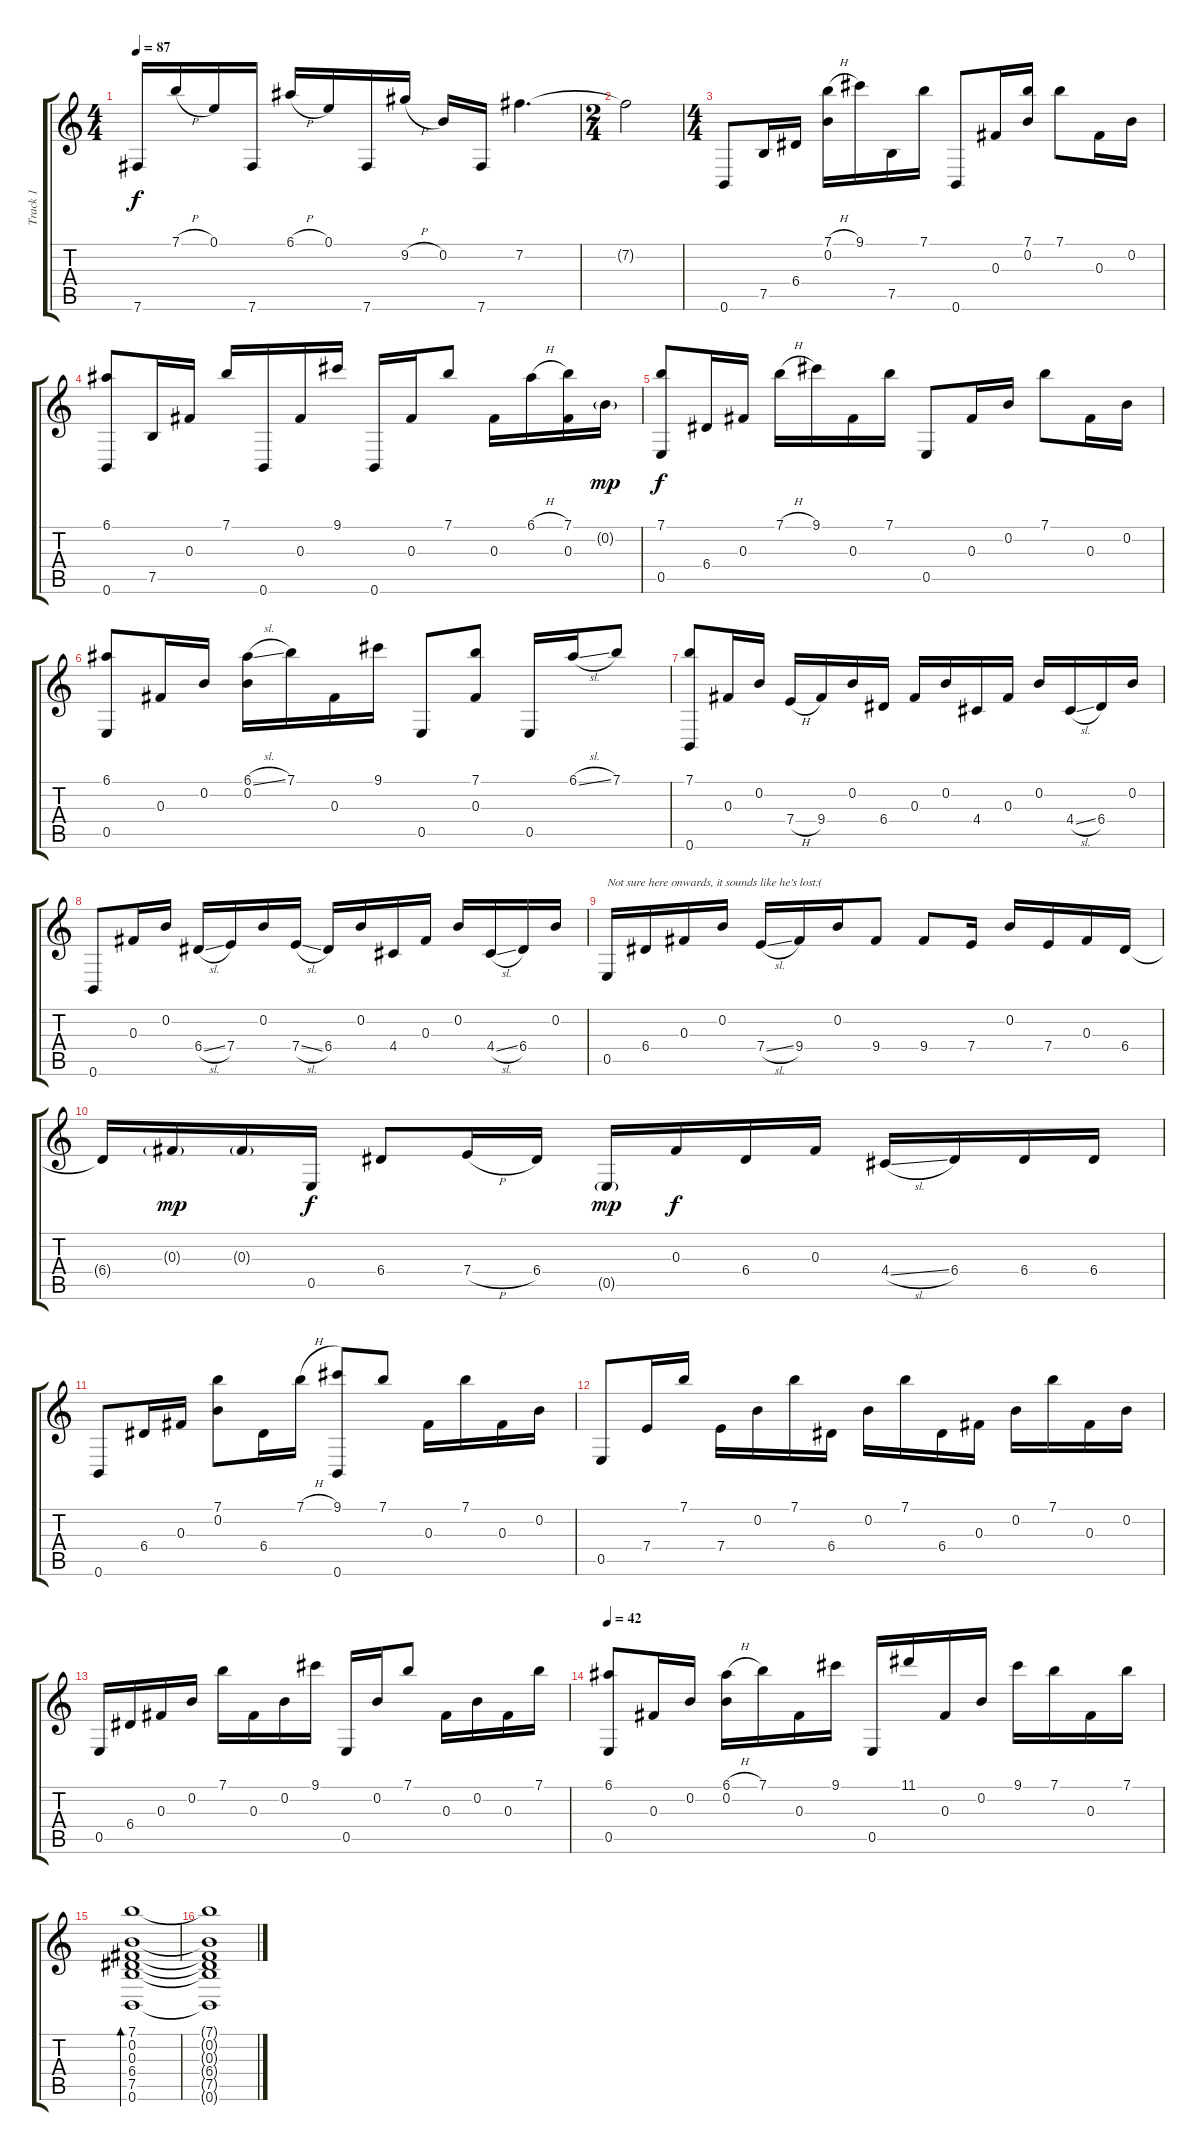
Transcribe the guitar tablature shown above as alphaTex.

\track ("Track 1" "Track 1") {instrument acousticguitarsteel}
\staff {score tabs}
\tuning (E4 B3 Gb3 A2 E2 B1) {hide}
\ts (4 4)
\tempo 87
\clef g2
\ks c
7.6.16{dy f} 7.1{h}.16 0.1.16 7.6.16 6.1{h}.16 0.1.16 7.6.16 9.2{h}.16 0.2.16 7.6.16 7.2.4{d} |
\ts (2 4)
7.2{t}.2 |
\ts (4 4)
0.6.8 7.5.16 6.4.16 (7.1{h} 0.2).16 9.1.16 7.5.16 7.1.16 0.6.8 0.3.16 (7.1 0.2).16 7.1.8 0.3.16 0.2.16 |
(6.1 0.6).8 7.5.16 0.3.16 7.1.16 0.6.16 0.3.16 9.1.16 0.6.16 0.3.16 7.1.8 0.3.16 6.1{h}.16 (7.1 0.3).16 0.2{g}.16{dy mp} |
(7.1 0.5).8{dy f} 6.4.16 0.3.16 7.1{h}.16 9.1.16 0.3.16 7.1.16 0.5.8 0.3.16 0.2.16 7.1.8 0.3.16 0.2.16 |
(6.1 0.5).8 0.3.16 0.2.16 (6.1{sl} 0.2).16 7.1.16 0.3.16 9.1.16 0.5.8 (7.1 0.3).8 0.5.16 6.1{sl}.16 7.1.8 |
(7.1 0.6).8 0.3.16 0.2.16 7.4{h}.16 9.4.16 0.2.16 6.4.16 0.3.16 0.2.16 4.4.16 0.3.16 0.2.16 4.4{sl}.16 6.4.16 0.2.16 |
0.6.8 0.3.16 0.2.16 6.4{sl}.16 7.4.16 0.2.16 7.4{sl}.16 6.4.16 0.2.16 4.4.16 0.3.16 0.2.16 4.4{sl}.16 6.4.16 0.2.16 |
0.5.16{txt "Not sure here onwards, it sounds like he's lost:("} 6.4.16 0.3.16 0.2.16 7.4{sl}.16 9.4.16 0.2.16 9.4.8 9.4.8 7.4.16 0.2.16 7.4.16 0.3.16 6.4.16 |
6.4{t}.16 0.3{g}.16{dy mp} 0.3{g}.16 0.5.16{dy f} 6.4.8 7.4{h}.16 6.4.16 0.5{g}.16{dy mp} 0.3.16{dy f} 6.4.16 0.3.16 4.4{sl}.16 6.4.16 6.4.16 6.4.16 |
0.6.8 6.4.16 0.3.16 (7.1 0.2).8 6.4.16 7.1{h}.16 (9.1 0.6).8 7.1.8 0.3.16 7.1.16 0.3.16 0.2.16 |
0.5.8 7.4.16 7.1.16 7.4.16 0.2.16 7.1.16 6.4.16 0.2.16 7.1.16 6.4.16 0.3.16 0.2.16 7.1.16 0.3.16 0.2.16 |
0.5.16 6.4.16 0.3.16 0.2.16 7.1.16 0.3.16 0.2.16 9.1.16 0.5.16 0.2.16 7.1.8 0.3.16 0.2.16 0.3.16 7.1.16 |
\tempo 42
(6.1 0.5).8 0.3.16 0.2.16 (6.1{h} 0.2).16 7.1.16 0.3.16 9.1.16 0.5.16 11.1.16 0.3.16 0.2.16 9.1.16 7.1.16 0.3.16 7.1.16 |
(7.1 0.2 0.3 6.4 7.5 0.6).1{bd 480} |
(7.1{t} 0.2{t} 0.3{t} 6.4{t} 7.5{t} 0.6{t}).1
